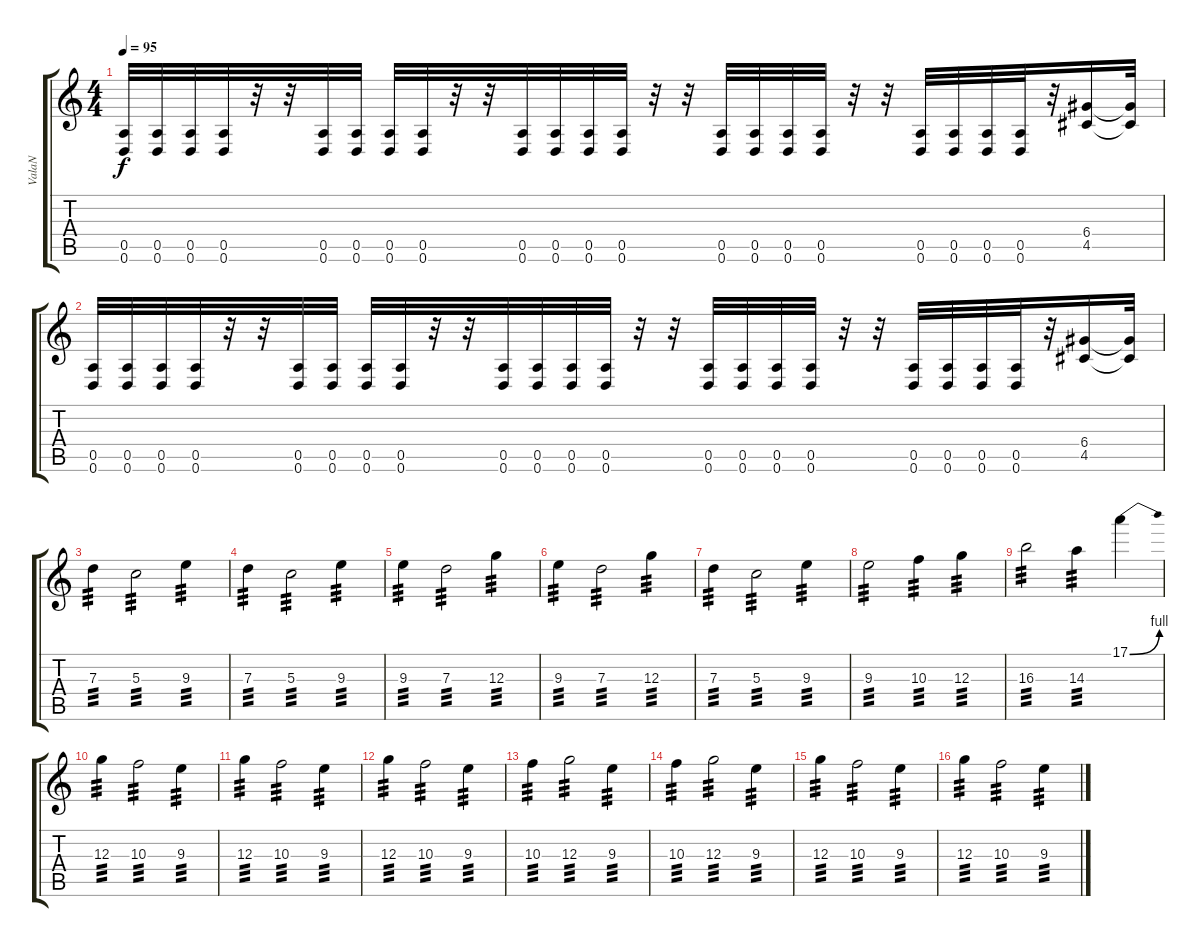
\track ("ValaN" "ValaN") {instrument overdrivenguitar}
\staff {score tabs}
\tuning (E4 B3 G3 D3 A2 D2) {hide}
\ts (4 4)
\tempo 95
\clef g2
\ks c
(0.5 0.6).32{dy f instrument overdrivenguitar} (0.5 0.6).32 (0.5 0.6).32 (0.5 0.6).32 r.32 r.32 (0.5 0.6).32 (0.5 0.6).32 (0.5 0.6).32 (0.5 0.6).32 r.32 r.32 (0.5 0.6).32 (0.5 0.6).32 (0.5 0.6).32 (0.5 0.6).32 r.32 r.32 (0.5 0.6).32 (0.5 0.6).32 (0.5 0.6).32 (0.5 0.6).32 r.32 r.32 (0.5 0.6).32 (0.5 0.6).32 (0.5 0.6).32 (0.5 0.6).32 r.32 (6.4 4.5).16 (6.4{t} 4.5{t}).32 |
(0.5 0.6).32{instrument overdrivenguitar} (0.5 0.6).32 (0.5 0.6).32 (0.5 0.6).32 r.32 r.32 (0.5 0.6).32 (0.5 0.6).32 (0.5 0.6).32 (0.5 0.6).32 r.32 r.32 (0.5 0.6).32 (0.5 0.6).32 (0.5 0.6).32 (0.5 0.6).32 r.32 r.32 (0.5 0.6).32 (0.5 0.6).32 (0.5 0.6).32 (0.5 0.6).32 r.32 r.32 (0.5 0.6).32 (0.5 0.6).32 (0.5 0.6).32 (0.5 0.6).32 r.32 (6.4 4.5).16 (6.4{t} 4.5{t}).32 |
7.3.4{tp 3} 5.3.2{tp 3} 9.3.4{tp 3} |
7.3.4{tp 3} 5.3.2{tp 3} 9.3.4{tp 3} |
9.3.4{tp 3} 7.3.2{tp 3} 12.3.4{tp 3} |
9.3.4{tp 3} 7.3.2{tp 3} 12.3.4{tp 3} |
7.3.4{tp 3} 5.3.2{tp 3} 9.3.4{tp 3} |
9.3.2{tp 3} 10.3.4{tp 3} 12.3.4{tp 3} |
16.3.2{tp 3} 14.3.4{tp 3} 17.1{be (bend 0 0 60 4)}.4 |
12.3.4{tp 3} 10.3.2{tp 3} 9.3.4{tp 3} |
12.3.4{tp 3} 10.3.2{tp 3} 9.3.4{tp 3} |
12.3.4{tp 3} 10.3.2{tp 3} 9.3.4{tp 3} |
10.3.4{tp 3} 12.3.2{tp 3} 9.3.4{tp 3} |
10.3.4{tp 3} 12.3.2{tp 3} 9.3.4{tp 3} |
12.3.4{tp 3} 10.3.2{tp 3} 9.3.4{tp 3} |
12.3.4{tp 3} 10.3.2{tp 3} 9.3.4{tp 3}
